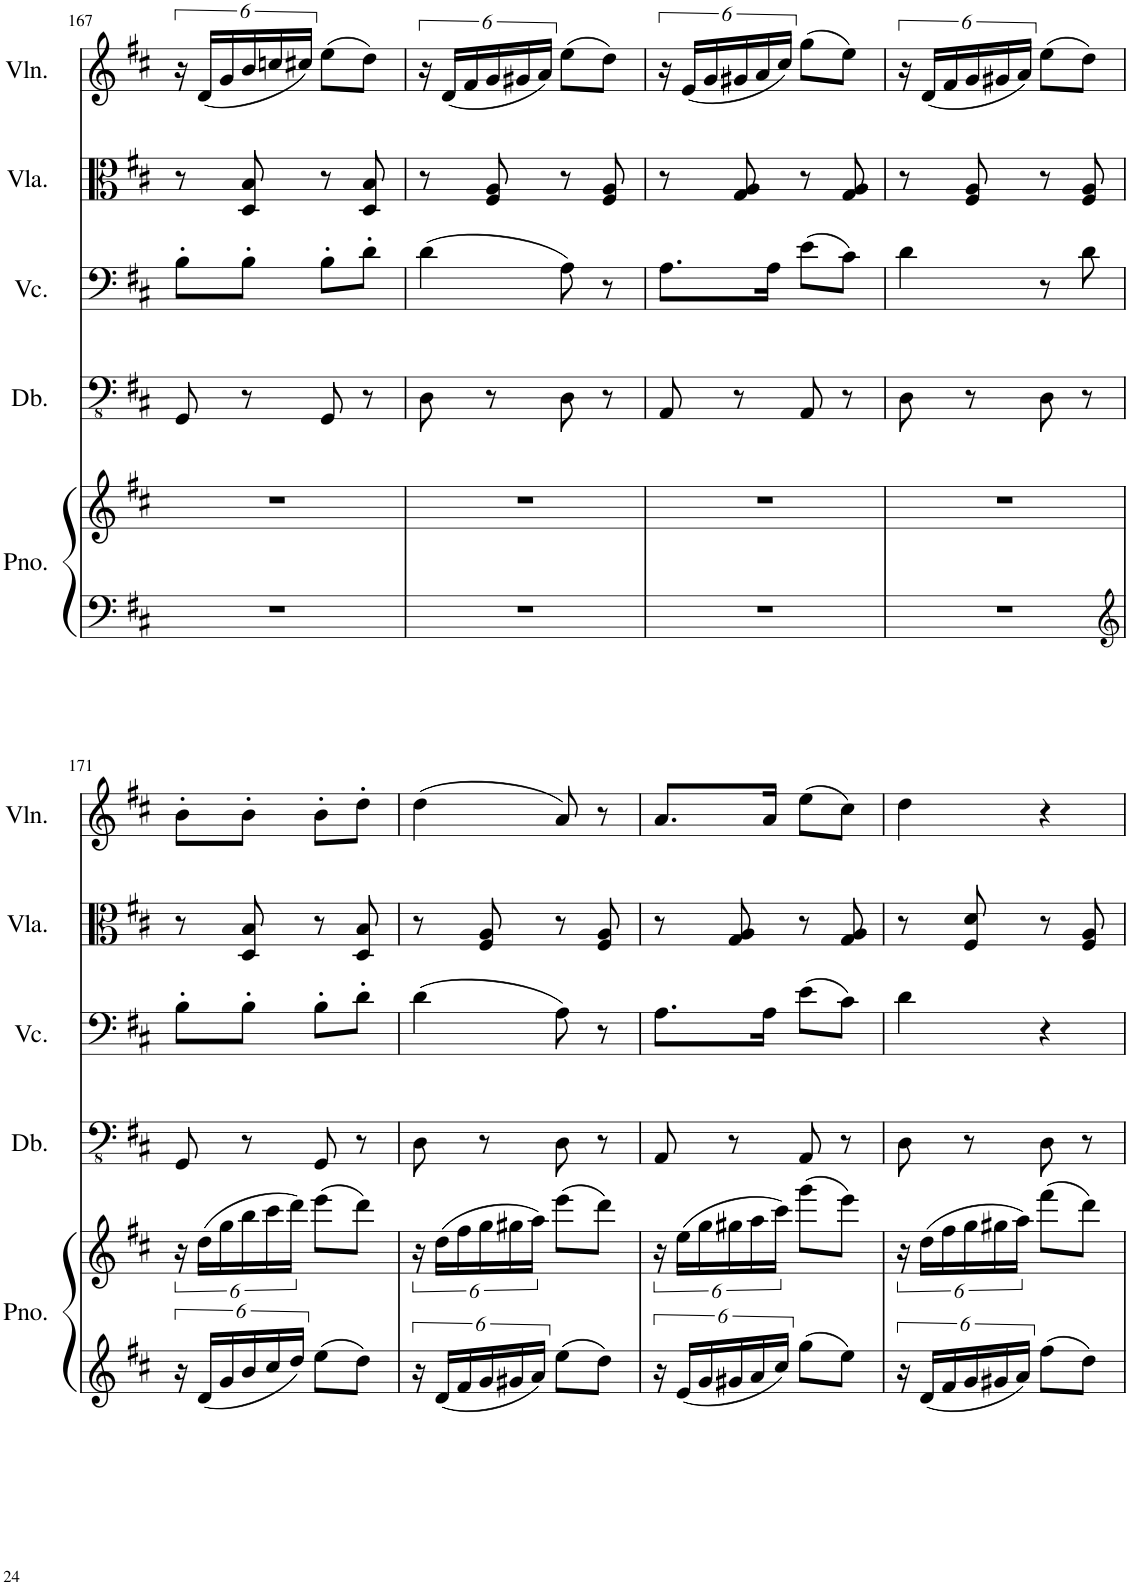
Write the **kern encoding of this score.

**kern	**kern	**kern	**kern	**kern	**kern
*part5	*part5	*part4	*part3	*part2	*part1
*staff6	*staff5	*staff4	*staff3	*staff2	*staff1
*I"Piano	*	*I"Double Bass	*I"Violoncello	*I"Viola	*I"Violin
*I'Pno.	*	*I'Db.	*I'Vc.	*I'Vla.	*I'Vln.
!!LO:PB:g=z
*clefF4	*clefG2	*clefFv4	*clefF4	*clefC3	*clefG2
*	*	*Trd7c12	*	*	*
*k[f#c#]	*k[f#c#]	*k[f#c#]	*k[f#c#]	*k[f#c#]	*k[f#c#]
*M2/4	*M2/4	*M2/4	*M2/4	*M2/4	*M2/4
=167	=167	=167	=167	=167	=167
2r	2r	8GGG/	8B'\L	8r	24r
.	.	.	.	.	(24d/LL
.	.	.	.	.	24g/
.	.	8r	8B'\J	8D/ 8B/	24b/
.	.	.	.	.	24ccn/
.	.	.	.	.	24cc#X/JJ)
.	.	8GGG/	8B'\L	8r	(8ee\L
.	.	8r	8d'\J	8D/ 8B/	8dd\J)
=168	=168	=168	=168	=168	=168
2r	2r	8DD\	(4d\	8r	24r
.	.	.	.	.	(24d/LL
.	.	.	.	.	24f#/
.	.	8r	.	8F#/ 8A/	24g/
.	.	.	.	.	24g#X/
.	.	.	.	.	24a/JJ)
.	.	8DD\	8A\)	8r	(8ee\L
.	.	8r	8r	8F#/ 8A/	8dd\J)
=169	=169	=169	=169	=169	=169
2r	2r	8AAA/	8.A\L	8r	24r
.	.	.	.	.	(24e/LL
.	.	.	.	.	24g/
.	.	8r	.	8G/ 8A/	24g#X/
.	.	.	.	.	24a/
.	.	.	16A\Jk	.	.
.	.	.	.	.	24cc#/JJ)
.	.	8AAA/	(8e\L	8r	(8gg\L
.	.	8r	8c#\J)	8G/ 8A/	8ee\J)
=170	=170	=170	=170	=170	=170
2r	2r	8DD\	4d\	8r	24r
.	.	.	.	.	(24d/LL
.	.	.	.	.	24f#/
.	.	8r	.	8F#/ 8A/	24g/
.	.	.	.	.	24g#X/
.	.	.	.	.	24a/JJ)
.	.	8DD\	8r	8r	(8ee\L
.	.	8r	8d\	8F#/ 8A/	8dd\J)
!!LO:LB:g=z
=171	=171	=171	=171	=171	=171
*clefG2	*	*	*	*	*
24r	24r	8GGG/	8B'\L	8r	8b'\L
24d/LL	(24dd\LL	.	.	.	.
24g/	24gg\	.	.	.	.
24b/	24bb\	8r	8B'\J	8D/ 8B/	8b'\J
24cc#/	24ccc#\	.	.	.	.
24dd/JJ	24ddd\JJ)	.	.	.	.
8ee\L	(8eee\L	8GGG/	8B'\L	8r	8b'\L
8dd\J	8ddd\J)	8r	8d'\J	8D/ 8B/	8dd'\J
=172	=172	=172	=172	=172	=172
24r	24r	8DD\	(4d\	8r	(4dd\
24d/LL	(24dd\LL	.	.	.	.
24f#/	24ff#\	.	.	.	.
24g/	24gg\	8r	.	8F#/ 8A/	.
24g#X/	24gg#X\	.	.	.	.
24a/JJ	24aa\JJ)	.	.	.	.
8ee\L	(8eee\L	8DD\	8A\)	8r	8a/)
8dd\J	8ddd\J)	8r	8r	8F#/ 8A/	8r
=173	=173	=173	=173	=173	=173
24r	24r	8AAA/	8.A\L	8r	8.a/L
24e/LL	(24ee\LL	.	.	.	.
24g/	24gg\	.	.	.	.
24g#X/	24gg#X\	8r	.	8G/ 8A/	.
24a/	24aa\	.	.	.	.
.	.	.	16A\Jk	.	16a/Jk
24cc#/JJ	24ccc#\JJ)	.	.	.	.
8gg\L	(8ggg\L	8AAA/	(8e\L	8r	(8ee\L
8ee\J	8eee\J)	8r	8c#\J)	8G/ 8A/	8cc#\J)
=174	=174	=174	=174	=174	=174
24r	24r	8DD\	4d\	8r	4dd\
24d/LL	(24dd\LL	.	.	.	.
24f#/	24ff#\	.	.	.	.
24g/	24gg\	8r	.	8F#/ 8d/	.
24g#X/	24gg#X\	.	.	.	.
24a/JJ	24aa\JJ)	.	.	.	.
8ff#\L	(8fff#\L	8DD\	4r	8r	4r
8dd\J	8ddd\J)	8r	.	8F#/ 8A/	.
=	=	=	=	=	=
*-	*-	*-	*-	*-	*-
